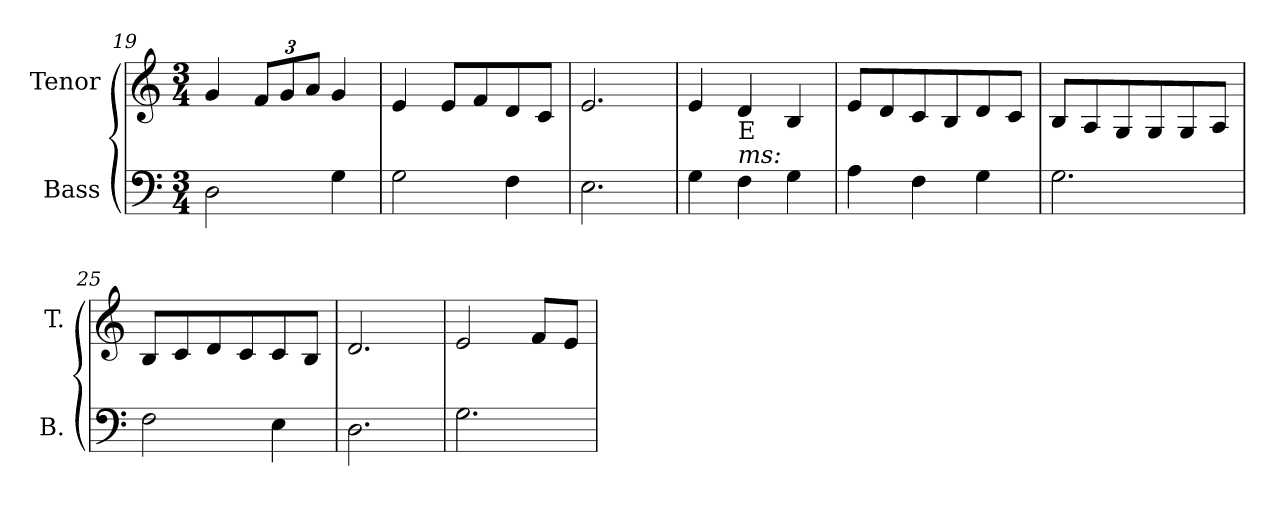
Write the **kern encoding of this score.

**kern	**kern
*part2	*part1
*staff2	*staff1
*I"Bass	*I"Tenor
*I'B.	*I'T.
*clefF4	*clefG2
*k[]	*k[]
*C:	*C:
*M3/4	*M3/4
=19	=19
2D\	4g/
*	*Xbrackettup
.	12f/L
.	12g/
.	12a/J
4G\	4g/
=20	=20
2G\	4e/
.	8e/L
.	8f/
4F\	8d/
.	8c/J
=21	=21
2.E\	2.e/
=22	=22
4G\	4e/
!LO:TX:a:i:t=ms&colon;	!
!LO:TX:a:t=E	!
4F\	4d/
4G\	4B/
!!LO:LB:g=z
=23	=23
4A\	8e/L
.	8d/
4F\	8c/
.	8B/
4G\	8d/
.	8c/J
=24	=24
2.G\	8B/L
.	8A/
.	8G/
.	8G/
.	8G/
.	8A/J
=25	=25
2F\	8B/L
.	8c/
.	8d/
.	8c/
4E\	8c/
.	8B/J
=26	=26
2.D\	2.d/
=27	=27
2.G\	2e/
.	8f/L
.	8e/J
=	=
*-	*-
